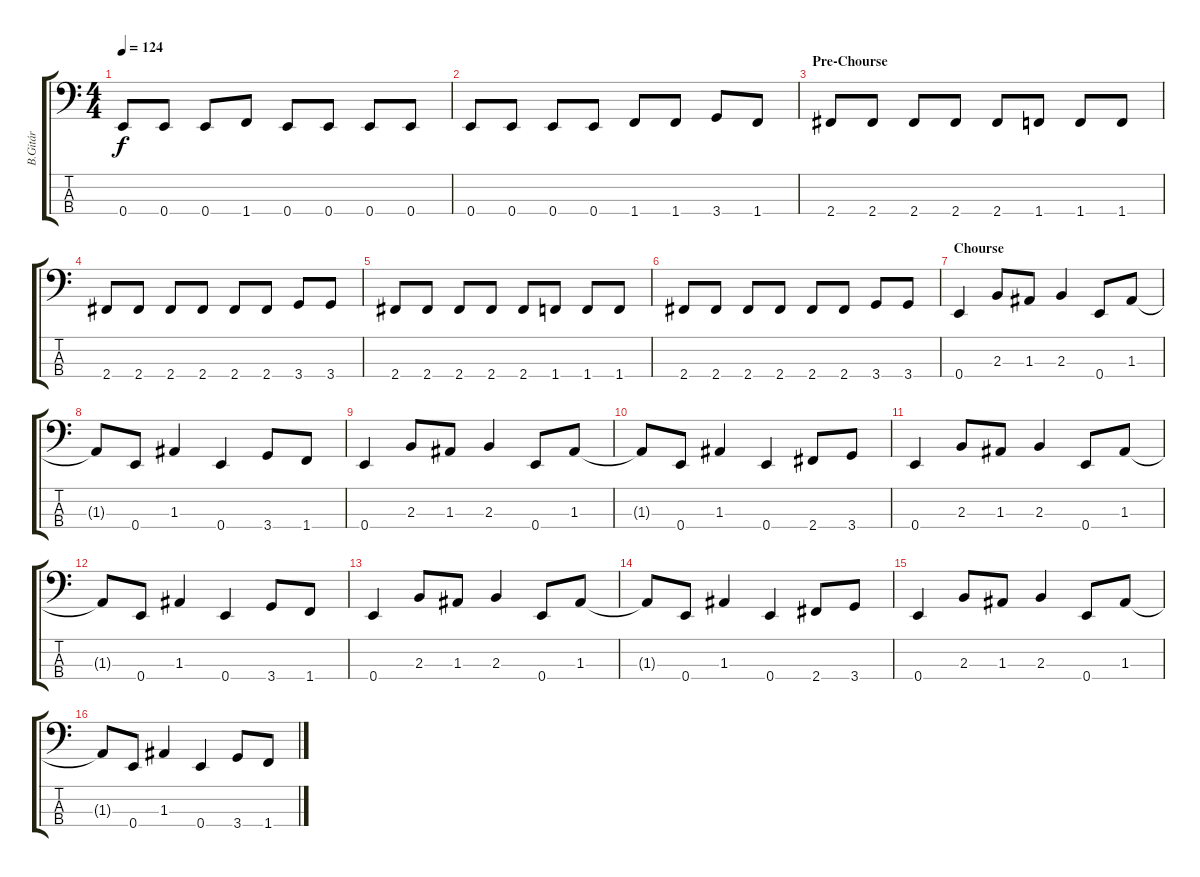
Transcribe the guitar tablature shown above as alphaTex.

\track ("B.Gitár" "B.Gitár") {instrument electricbassfinger}
\staff {score tabs}
\tuning (G2 D2 A1 E1) {hide}
\ts (4 4)
\tempo 124
\clef f4
\ks c
0.4.8{dy f} 0.4.8 0.4.8 1.4.8 0.4.8 0.4.8 0.4.8 0.4.8 |
0.4.8 0.4.8 0.4.8 0.4.8 1.4.8 1.4.8 3.4.8 1.4.8 |
\section ("" "Pre-Chourse")
2.4.8 2.4.8 2.4.8 2.4.8 2.4.8 1.4.8 1.4.8 1.4.8 |
2.4.8 2.4.8 2.4.8 2.4.8 2.4.8 2.4.8 3.4.8 3.4.8 |
2.4.8 2.4.8 2.4.8 2.4.8 2.4.8 1.4.8 1.4.8 1.4.8 |
2.4.8 2.4.8 2.4.8 2.4.8 2.4.8 2.4.8 3.4.8 3.4.8 |
\section ("" "Chourse")
0.4.4 2.3.8 1.3.8 2.3.4 0.4.8 1.3.8 |
1.3{t}.8 0.4.8 1.3.4 0.4.4 3.4.8 1.4.8 |
0.4.4 2.3.8 1.3.8 2.3.4 0.4.8 1.3.8 |
1.3{t}.8 0.4.8 1.3.4 0.4.4 2.4.8 3.4.8 |
0.4.4 2.3.8 1.3.8 2.3.4 0.4.8 1.3.8 |
1.3{t}.8 0.4.8 1.3.4 0.4.4 3.4.8 1.4.8 |
0.4.4 2.3.8 1.3.8 2.3.4 0.4.8 1.3.8 |
1.3{t}.8 0.4.8 1.3.4 0.4.4 2.4.8 3.4.8 |
0.4.4 2.3.8 1.3.8 2.3.4 0.4.8 1.3.8 |
1.3{t}.8 0.4.8 1.3.4 0.4.4 3.4.8 1.4.8
